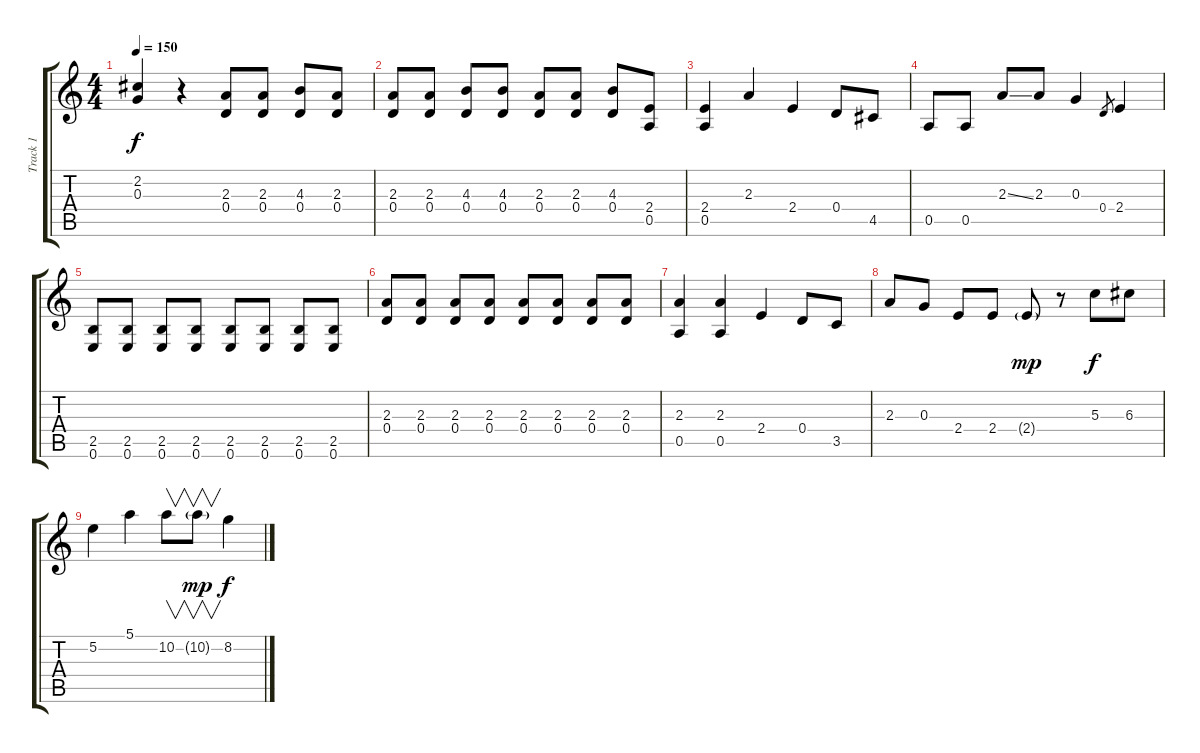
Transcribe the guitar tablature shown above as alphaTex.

\track ("Track 1" "Track 1") {instrument acousticguitarnylon}
\staff {score tabs}
\tuning (E4 B3 G3 D3 A2 E2) {hide}
\ts (4 4)
\tempo 150
\clef g2
\ks c
(2.2 0.3).4{dy f} r.4 (2.3 0.4).8 (2.3 0.4).8 (4.3 0.4).8 (2.3 0.4).8 |
(2.3 0.4).8 (2.3 0.4).8 (4.3 0.4).8 (4.3 0.4).8 (2.3 0.4).8 (2.3 0.4).8 (4.3 0.4).8 (2.4 0.5).8 |
(2.4 0.5).4 2.3.4 2.4.4 0.4.8 4.5.8 |
0.5.8 0.5.8 2.3{ss}.8 2.3.8 0.3.4 0.4.8{gr} 2.4.4 |
(2.5 0.6).8 (2.5 0.6).8 (2.5 0.6).8 (2.5 0.6).8 (2.5 0.6).8 (2.5 0.6).8 (2.5 0.6).8 (2.5 0.6).8 |
(2.3 0.4).8 (2.3 0.4).8 (2.3 0.4).8 (2.3 0.4).8 (2.3 0.4).8 (2.3 0.4).8 (2.3 0.4).8 (2.3 0.4).8 |
(2.3 0.5).4 (2.3 0.5).4 2.4.4 0.4.8 3.5.8 |
2.3.8 0.3.8 2.4.8 2.4.8 2.4{g}.8{dy mp} r.8 5.3.8{dy f} 6.3.8 |
5.2.4 5.1.4 10.2.8{v} 10.2{g}.8{v dy mp} 8.2.4{dy f}
